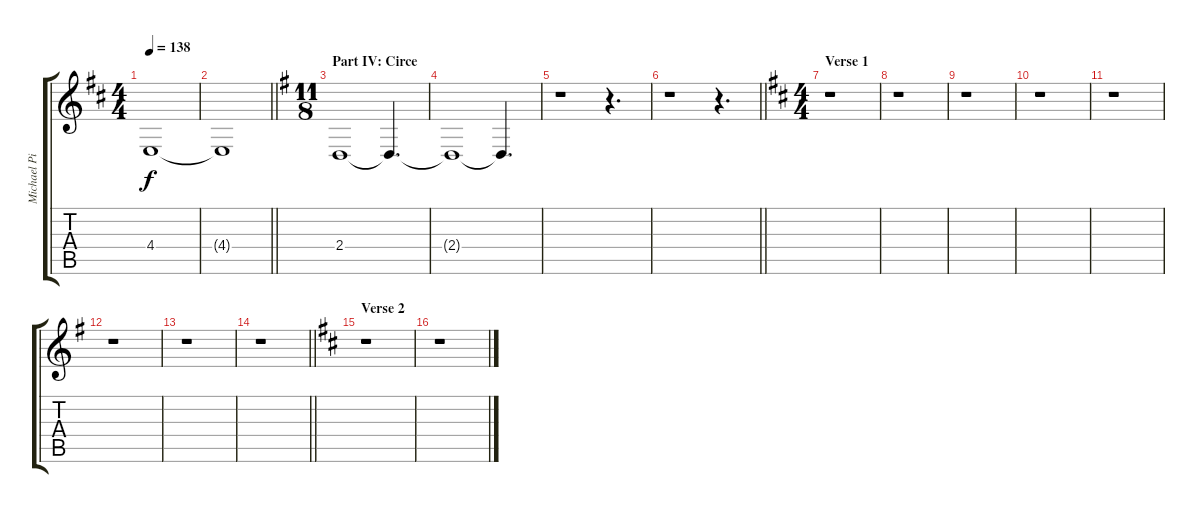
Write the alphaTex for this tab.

\track ("Michael Pinnella (keyboard)" "Michael Pi") {instrument stringensemble1}
\staff {score tabs}
\tuning (D4 A3 F3 C3 G2 D2) {hide}
\ts (4 4)
\tempo 138
\clef g2
\ks bminor
4.4.1{dy f} |
\barLineRight lightlight
4.4{t}.1 |
\ts (11 8)
\section ("" "Part IV: Circe")
\ks eminor
2.4.1 2.4{t}.4{d} |
2.4{t}.1 2.4{t}.4{d} |
r.1 r.4{d} |
\barLineRight lightlight
r.1 r.4{d} |
\ts (4 4)
\section ("" "Verse 1")
\ks bminor
r.1 |
r.1 |
r.1 |
r.1 |
r.1 |
\ks eminor
r.1 |
r.1 |
\barLineRight lightlight
r.1 |
\section ("" "Verse 2")
\ks bminor
r.1 |
r.1
